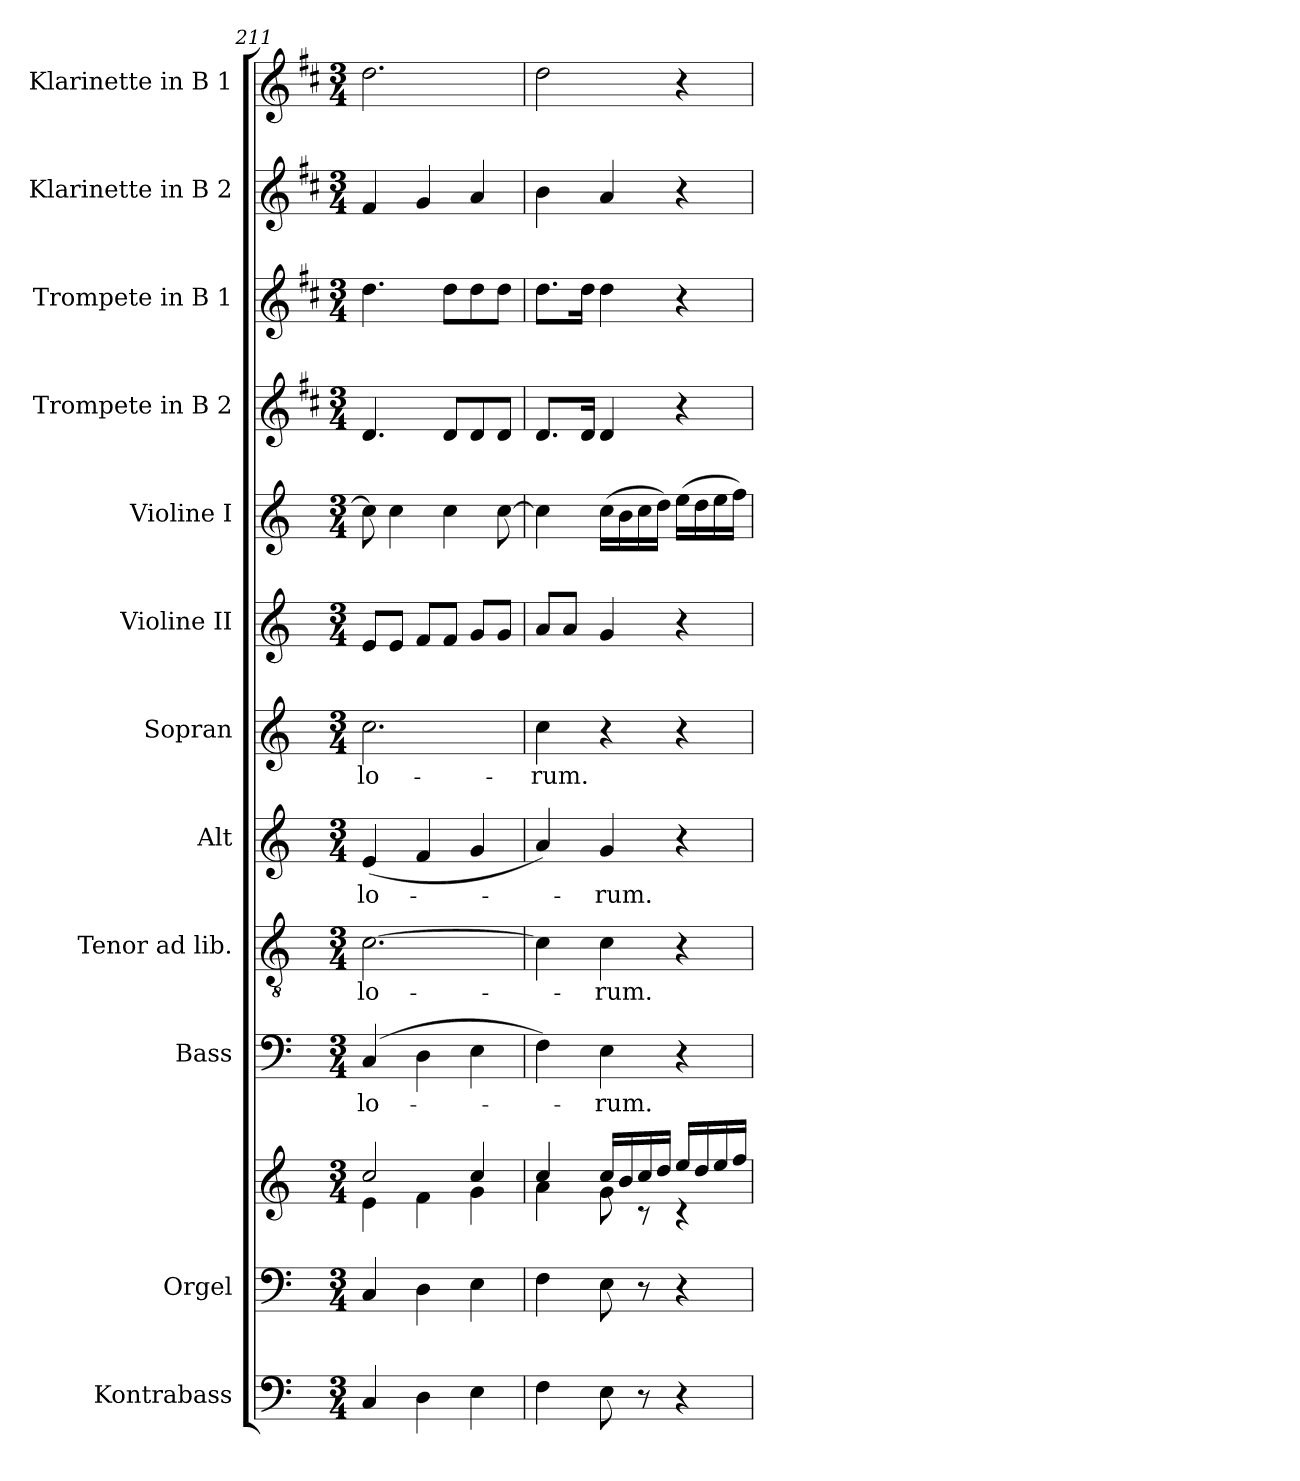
**kern	**kern	**kern	**kern	**text	**kern	**text	**kern	**text	**kern	**text	**kern	**kern	**kern	**kern	**kern	**kern
*part12	*part11	*part11	*part10	*part10	*part9	*part9	*part8	*part8	*part7	*part7	*part6	*part5	*part4	*part3	*part2	*part1
*staff13	*staff12	*staff11	*staff10	*staff10	*staff9	*staff9	*staff8	*staff8	*staff7	*staff7	*staff6	*staff5	*staff4	*staff3	*staff2	*staff1
*I"Kontrabass	*I"Orgel	*	*I"Bass	*	*I"Tenor ad lib.	*	*I"Alt	*	*I"Sopran	*	*I"Violine II	*I"Violine I	*I"Trompete in B 2	*I"Trompete in B 1	*I"Klarinette in B 2	*I"Klarinette in B 1
*I'Kb.	*I'Org.	*	*I'B	*	*I'T	*	*I'A	*	*I'S	*	*I'Vl. II	*I'Vl. I	*	*	*	*
*clefF4	*clefF4	*clefG2	*clefF4	*	*clefGv2	*	*clefG2	*	*clefG2	*	*clefG2	*clefG2	*clefG2	*clefG2	*clefG2	*clefG2
*ITrd7c12	*	*	*	*	*	*	*	*	*	*	*	*	*ITrd1c2	*ITrd1c2	*ITrd1c2	*ITrd1c2
*k[]	*k[]	*k[]	*k[]	*	*k[]	*	*k[]	*	*k[]	*	*k[]	*k[]	*k[]	*k[]	*k[]	*k[]
*C:	*C:	*C:	*C:	*	*C:	*	*C:	*	*C:	*	*C:	*C:	*C:	*C:	*C:	*C:
*M3/4	*M3/4	*M3/4	*M3/4	*	*M3/4	*	*M3/4	*	*M3/4	*	*M3/4	*M3/4	*M3/4	*M3/4	*M3/4	*M3/4
=211	=211	=211	=211	=211	=211	=211	=211	=211	=211	=211	=211	=211	=211	=211	=211	=211
*	*	*^	*	*	*	*	*	*	*	*	*	*	*	*	*	*
!	!	!	!	!	!LO:LY:b	!	!LO:LY:b	!	!LO:LY:b	!	!LO:LY:b	!	!	!	!	!	!
4CC/	4C/	2cc/	4e\	(4C/	-lo-	[2.c\	-lo-	(<4e/	-lo-	2.cc\	-lo-	8e/L	8cc\]	4.c/	4.cc\	4e/	2.cc\
.	.	.	.	.	.	.	.	.	.	.	.	8e/J	4cc\	.	.	.	.
4DD\	4D\	.	4f\	4D\	.	.	.	4f/	.	.	.	8f/L	.	.	.	4f/	.
.	.	.	.	.	.	.	.	.	.	.	.	8f/J	4cc\	8c/L	8cc\L	.	.
4EE\	4E\	4cc/	4g\	4E\	.	.	.	4g/	.	.	.	8g/L	.	8c/	8cc\	4g/	.
.	.	.	.	.	.	.	.	.	.	.	.	8g/J	[8cc\	8c/J	8cc\J	.	.
=212	=212	=212	=212	=212	=212	=212	=212	=212	=212	=212	=212	=212	=212	=212	=212	=212	=212
!	!	!	!	!	!	!	!	!	!	!	!LO:LY:b	!	!	!	!	!	!
4FF\	4F\	4cc/	4a\	4F\)	.	4c\]	.	4a/)	.	4cc\	-rum.	8a/L	4cc\]	8.c/L	8.cc\L	4a\	2cc\
.	.	.	.	.	.	.	.	.	.	.	.	8a/J	.	.	.	.	.
.	.	.	.	.	.	.	.	.	.	.	.	.	.	16c/Jk	16cc\Jk	.	.
!	!	!	!	!	!LO:LY:b	!	!LO:LY:b	!	!LO:LY:b	!	!	!	!	!	!	!	!
8EE\	8E\	16cc/LL	8g\	4E\	-rum.	4c\	-rum.	4g/	-rum.	4r	.	4g/	(>16cc\LL	4c/	4cc\	4g/	.
.	.	16b/	.	.	.	.	.	.	.	.	.	.	16b\	.	.	.	.
8r	8r	16cc/	8rc	.	.	.	.	.	.	.	.	.	16cc\	.	.	.	.
.	.	16dd/JJ	.	.	.	.	.	.	.	.	.	.	16dd\JJ)	.	.	.	.
4r	4r	16ee/LL	4rc	4r	.	4r	.	4r	.	4r	.	4r	(>16ee\LL	4r	4r	4r	4r
.	.	16dd/	.	.	.	.	.	.	.	.	.	.	16dd\	.	.	.	.
.	.	16ee/	.	.	.	.	.	.	.	.	.	.	16ee\	.	.	.	.
.	.	16ff/JJ	.	.	.	.	.	.	.	.	.	.	16ff\JJ)	.	.	.	.
*	*	*v	*v	*	*	*	*	*	*	*	*	*	*	*	*	*	*
=	=	=	=	=	=	=	=	=	=	=	=	=	=	=	=	=
*-	*-	*-	*-	*-	*-	*-	*-	*-	*-	*-	*-	*-	*-	*-	*-	*-
